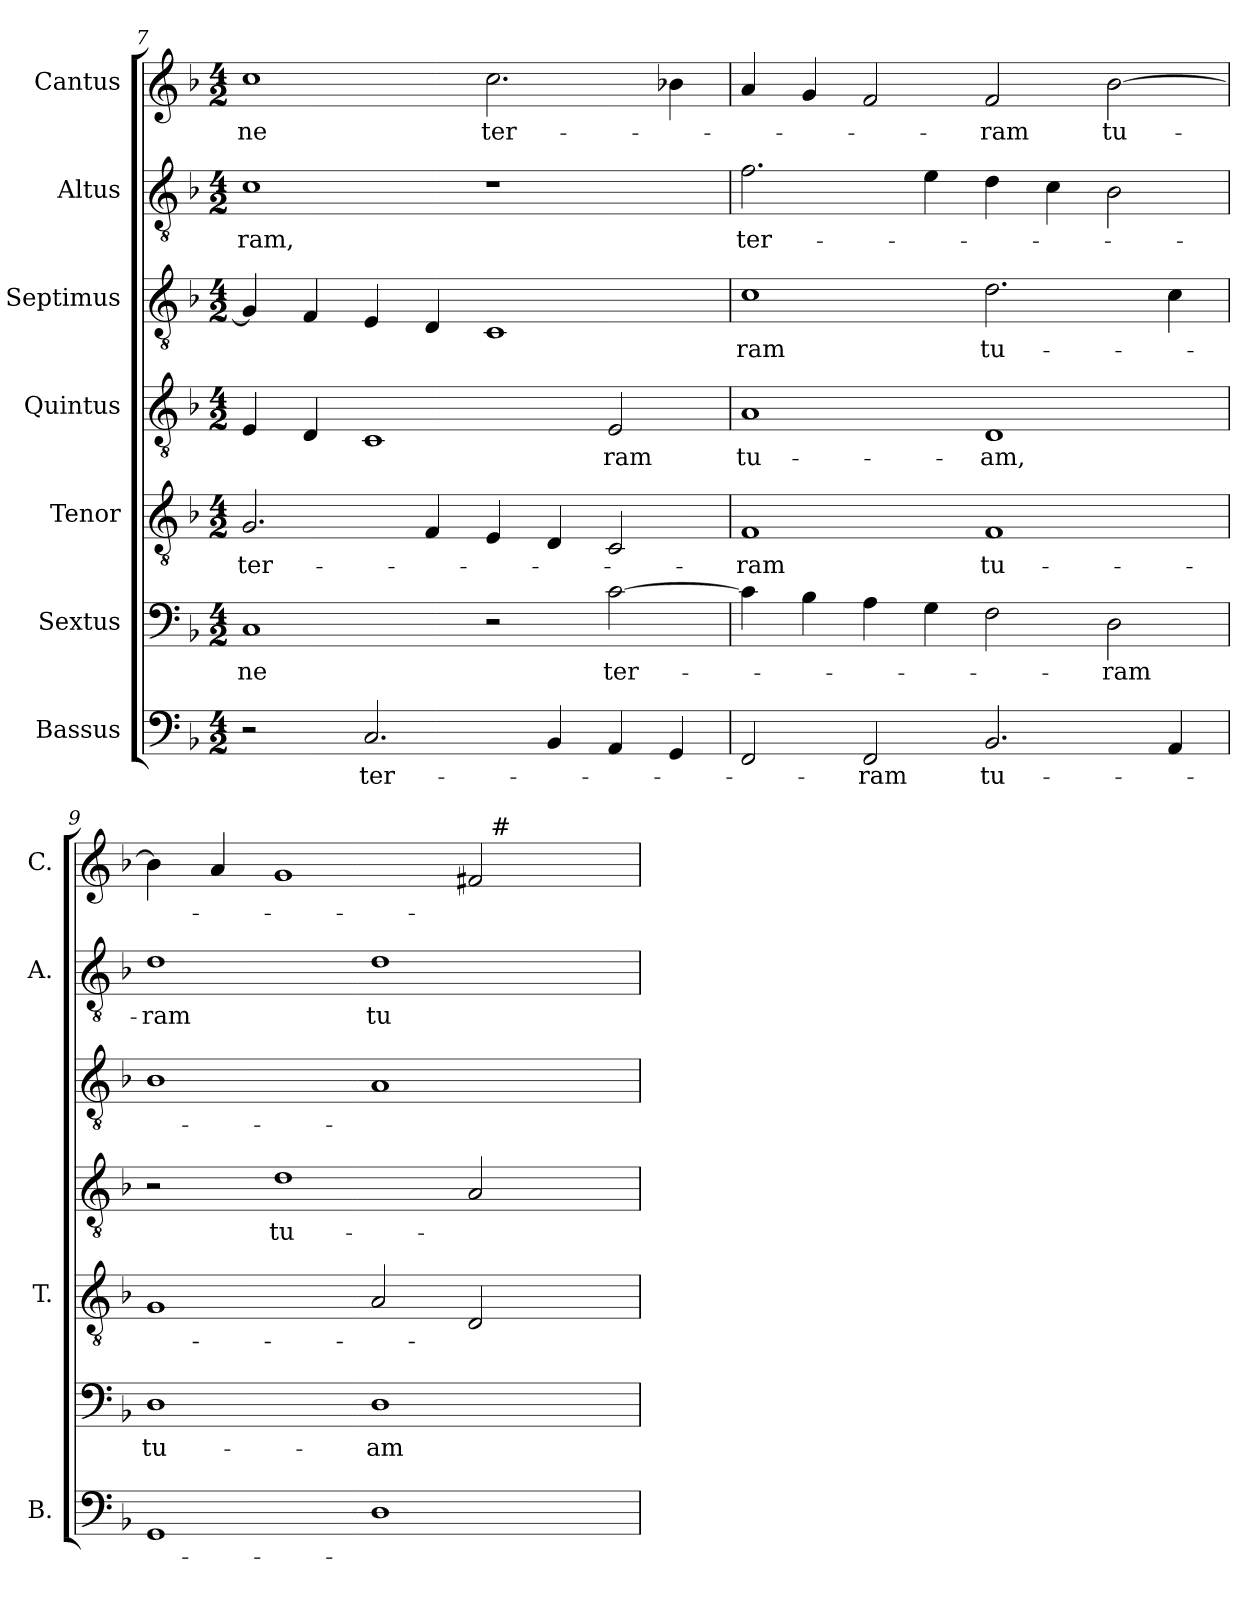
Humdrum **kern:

**kern	**text	**kern	**text	**kern	**text	**kern	**text	**kern	**text	**kern	**text	**kern	**text
*part7	*part7	*part6	*part6	*part5	*part5	*part4	*part4	*part3	*part3	*part2	*part2	*part1	*part1
*staff7	*staff7	*staff6	*staff6	*staff5	*staff5	*staff4	*staff4	*staff3	*staff3	*staff2	*staff2	*staff1	*staff1
*I"Bassus	*	*I"Sextus	*	*I"Tenor	*	*I"Quintus	*	*I"Septimus	*	*I"Altus	*	*I"Cantus	*
*I'B.	*	*	*	*I'T.	*	*	*	*	*	*I'A.	*	*I'C.	*
!!LO:LB:g=z
*clefF4	*	*clefF4	*	*clefGv2	*	*clefGv2	*	*clefGv2	*	*clefGv2	*	*clefG2	*
*	*	*	*	*ITrd7c12	*	*ITrd7c12	*	*ITrd7c12	*	*ITrd7c12	*	*	*
*k[b-]	*	*k[b-]	*	*k[b-]	*	*k[b-]	*	*k[b-]	*	*k[b-]	*	*k[b-]	*
*d:	*	*d:	*	*d:	*	*d:	*	*d:	*	*d:	*	*d:	*
*M4/2	*	*M4/2	*	*M4/2	*	*M4/2	*	*M4/2	*	*M4/2	*	*M4/2	*
=7	=7	=7	=7	=7	=7	=7	=7	=7	=7	=7	=7	=7	=7
!	!	!	!LO:LY:b:color=#000000	!	!	!	!	!	!	!	!	!	!
!	!	!	!	!	!LO:LY:b:color=#000000	!	!	!	!	!	!	!	!
!	!	!	!	!	!	!	!	!	!	!	!LO:LY:b:color=#000000	!	!
!	!	!	!	!	!	!	!	!	!	!	!	!	!LO:LY:b:color=#000000
2r	.	1Ci	-ne	2.GGi/	ter-	4EEi/	.	4GGi/]	.	1Ci	-ram,	1cci	-ne
.	.	.	.	.	.	4DDi/	.	4FFi/	.	.	.	.	.
!	!LO:LY:b:color=#000000	!	!	!	!	!	!	!	!	!	!	!	!
2.Ci/	ter-	.	.	.	.	1CCi	.	4EEi/	.	.	.	.	.
.	.	.	.	4FFi/	.	.	.	4DDi/	.	.	.	.	.
!	!	!	!	!	!	!	!	!	!	!	!	!	!LO:LY:b:color=#000000
.	.	2r	.	4EEi/	.	.	.	1CCi	.	1r	.	2.cci\	ter-
4BB-i/	.	.	.	4DDi/	.	.	.	.	.	.	.	.	.
!	!	!	!LO:LY:b:color=#000000	!	!	!	!	!	!	!	!	!	!
!	!	!	!	!	!	!	!LO:LY:b:color=#000000	!	!	!	!	!	!
4AAi/	.	[2ci\	ter-	2CCi/	.	2EEi/	-ram	.	.	.	.	.	.
4GGi/	.	.	.	.	.	.	.	.	.	.	.	4b-Xi\	.
=8	=8	=8	=8	=8	=8	=8	=8	=8	=8	=8	=8	=8	=8
!	!	!	!	!	!LO:LY:b:color=#000000	!	!	!	!	!	!	!	!
!	!	!	!	!	!	!	!LO:LY:b:color=#000000	!	!	!	!	!	!
!	!	!	!	!	!	!	!	!	!LO:LY:b:color=#000000	!	!	!	!
!	!	!	!	!	!	!	!	!	!	!	!LO:LY:b:color=#000000	!	!
2FFi/	.	4ci\]	.	1FFi	-ram	1AAi	tu-	1Ci	-ram	2.Fi\	ter-	4ai/	.
.	.	4B-i\	.	.	.	.	.	.	.	.	.	4gi/	.
!	!LO:LY:b:color=#000000	!	!	!	!	!	!	!	!	!	!	!	!
2FFi/	-ram	4Ai\	.	.	.	.	.	.	.	.	.	2fi/	.
.	.	4Gi\	.	.	.	.	.	.	.	4Ei\	.	.	.
!	!LO:LY:b:color=#000000	!	!	!	!	!	!	!	!	!	!	!	!
!	!	!	!	!	!LO:LY:b:color=#000000	!	!	!	!	!	!	!	!
!	!	!	!	!	!	!	!LO:LY:b:color=#000000	!	!	!	!	!	!
!	!	!	!	!	!	!	!	!	!LO:LY:b:color=#000000	!	!	!	!
!	!	!	!	!	!	!	!	!	!	!	!	!	!LO:LY:b:color=#000000
2.BB-i/	tu-	2Fi\	.	1FFi	tu-	1DDi	-am,	2.Di\	tu-	4Di\	.	2fi/	-ram
.	.	.	.	.	.	.	.	.	.	4Ci\	.	.	.
!	!	!	!LO:LY:b:color=#000000	!	!	!	!	!	!	!	!	!	!
!	!	!	!	!	!	!	!	!	!	!	!	!	!LO:LY:b:color=#000000
.	.	2Di\	-ram	.	.	.	.	.	.	2BB-i\	.	[2b-i\	tu-
4AAi/	.	.	.	.	.	.	.	4Ci\	.	.	.	.	.
=9	=9	=9	=9	=9	=9	=9	=9	=9	=9	=9	=9	=9	=9
!	!	!	!LO:LY:b:color=#000000	!	!	!	!	!	!	!	!	!	!
!	!	!	!	!	!	!	!	!	!	!	!LO:LY:b:color=#000000	!	!
*	*	*	*	*	*	*	*	*	*	*	*	*^	*
1GGi	.	1Di	tu-	1GGi	.	2r	.	1BB-i	.	1Di	-ram	4b-i\]	1ryy	.
.	.	.	.	.	.	.	.	.	.	.	.	4ai/	.	.
!	!	!	!	!	!	!	!LO:LY:b:color=#000000	!	!	!	!	!	!	!
.	.	.	.	.	.	1Di	tu-	.	.	.	.	1gi	.	.
!	!	!	!LO:LY:b:color=#000000	!	!	!	!	!	!	!	!	!	!	!
!	!	!	!	!	!	!	!	!	!	!	!LO:LY:b:color=#000000	!	!	!
1Di	.	1Di	-am	2AAi/	.	.	.	1AAi	.	1Di	tu-	.	2ryy	.
.	.	.	.	2DDi/	.	2AAi/	.	.	.	.	.	2f#i/	32ryy	.
.	.	.	.	.	.	.	.	.	.	.	.	.	256ryy	.
!	!	!	!	!	!	!	!	!	!	!	!	!	!LO:TX:a:t=#	!
.	.	.	.	.	.	.	.	.	.	.	.	.	4ryy	.
.	.	.	.	.	.	.	.	.	.	.	.	.	8ryy	.
.	.	.	.	.	.	.	.	.	.	.	.	.	16ryy	.
.	.	.	.	.	.	.	.	.	.	.	.	.	64..ryy	.
*	*	*	*	*	*	*	*	*	*	*	*	*v	*v	*
=	=	=	=	=	=	=	=	=	=	=	=	=	=
*-	*-	*-	*-	*-	*-	*-	*-	*-	*-	*-	*-	*-	*-
